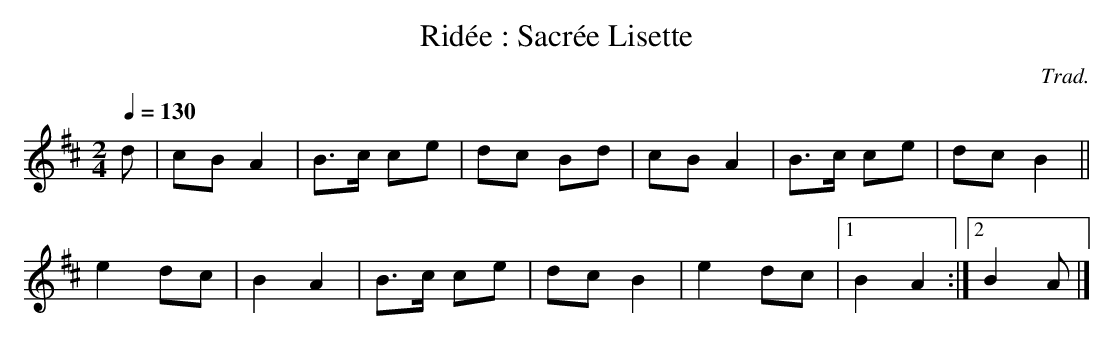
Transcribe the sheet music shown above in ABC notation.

X:1
T:Ridée : Sacrée Lisette
C:Trad.
M:2/4
L:1/8
Q:1/4=130
K:D
d | cB A2 | B>c ce | dc Bd | cB A2 | B>c ce | dc B2 ||
e2 dc | B2 A2 | B>c ce | dc B2 | e2 dc |1 B2 A2 :|2 B2 A |]
